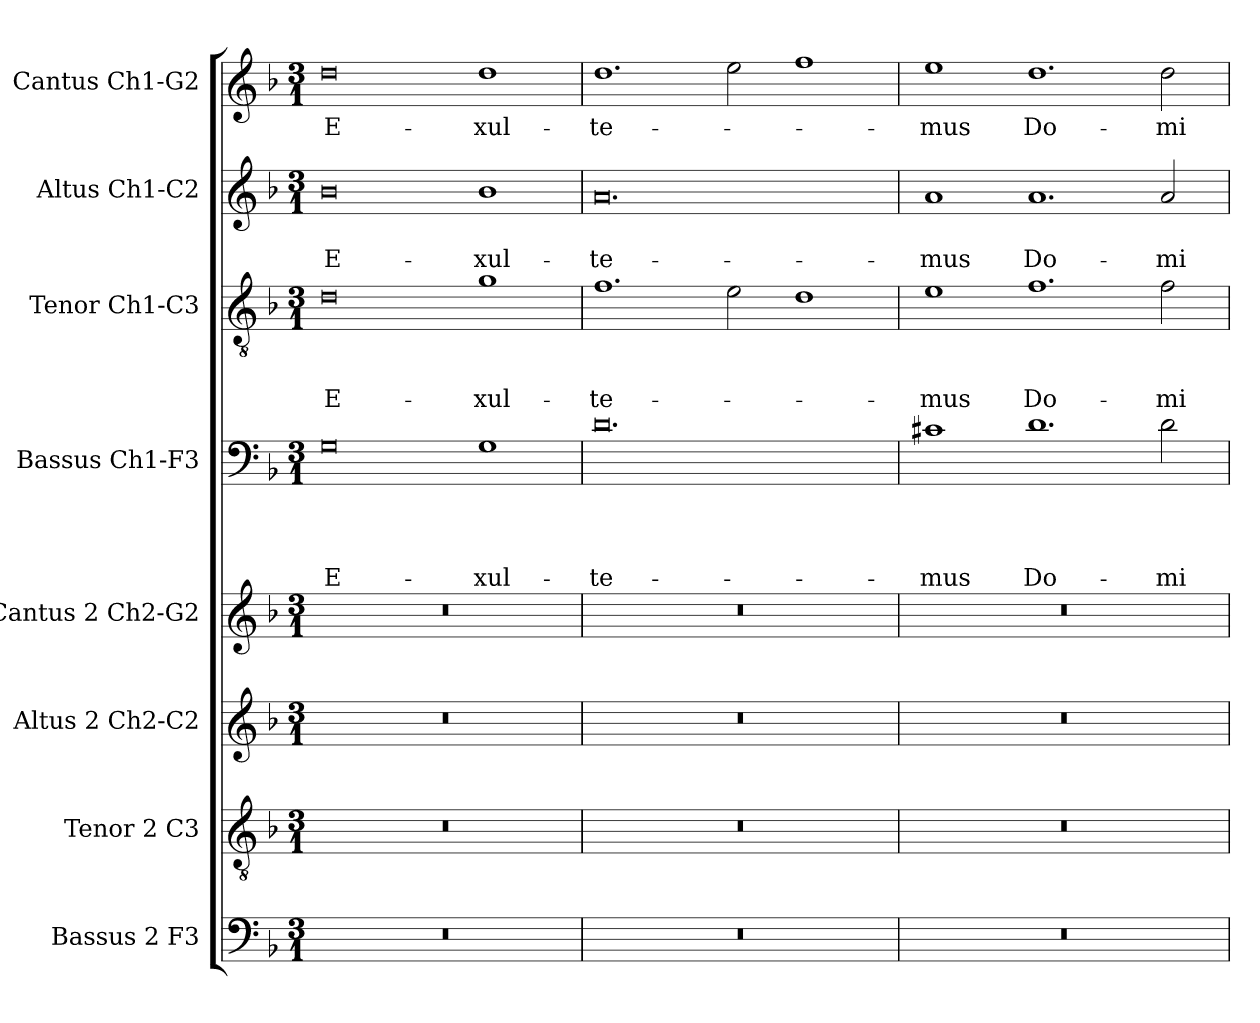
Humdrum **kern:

**kern	**kern	**kern	**kern	**kern	**text	**text	**text	**text	**kern	**text	**text	**text	**kern	**text	**text	**kern	**text
*part8	*part7	*part6	*part5	*part4	*part4	*part4	*part4	*part4	*part3	*part3	*part3	*part3	*part2	*part2	*part2	*part1	*part1
*staff8	*staff7	*staff6	*staff5	*staff4	*staff4	*staff4	*staff4	*staff4	*staff3	*staff3	*staff3	*staff3	*staff2	*staff2	*staff2	*staff1	*staff1
*I"Bassus 2 F3	*I"Tenor 2 C3	*I"Altus 2 Ch2-C2	*I"Cantus 2 Ch2-G2	*I"Bassus  Ch1-F3	*	*	*	*	*I"Tenor Ch1-C3	*	*	*	*I"Altus  Ch1-C2	*	*	*I"Cantus Ch1-G2	*
*I'B2	*I'T2	*I'A2	*I'C2	*I'B	*	*	*	*	*I'T	*	*	*	*I'A	*	*	*I'C	*
*clefF4	*clefGv2	*clefG2	*clefG2	*clefF4	*	*	*	*	*clefGv2	*	*	*	*clefG2	*	*	*clefG2	*
*k[b-]	*k[b-]	*k[b-]	*k[b-]	*k[b-]	*	*	*	*	*k[b-]	*	*	*	*k[b-]	*	*	*k[b-]	*
*F:	*F:	*F:	*F:	*F:	*	*	*	*	*F:	*	*	*	*F:	*	*	*F:	*
*M3/1	*M3/1	*M3/1	*M3/1	*M3/1	*	*	*	*	*M3/1	*	*	*	*M3/1	*	*	*M3/1	*
=1	=1	=1	=1	=1	=1	=1	=1	=1	=1	=1	=1	=1	=1	=1	=1	=1	=1
!	!	!	!	!	!	!	!	!LO:LY:b	!	!	!	!LO:LY:b	!	!	!LO:LY:b	!	!LO:LY:b
0.r	0.r	0.r	0.r	0G	.	.	.	E-	0d	.	.	E-	0b-	.	E-	0dd	E-
!	!	!	!	!	!	!	!	!LO:LY:b	!	!	!	!LO:LY:b	!	!	!LO:LY:b	!	!LO:LY:b
.	.	.	.	1G	.	.	.	-xul-	1g	.	.	-xul-	1b-	.	-xul-	1dd	-xul-
=2	=2	=2	=2	=2	=2	=2	=2	=2	=2	=2	=2	=2	=2	=2	=2	=2	=2
!	!	!	!	!	!	!	!	!LO:LY:b	!	!	!	!LO:LY:b	!	!	!LO:LY:b	!	!LO:LY:b
0.r	0.r	0.r	0.r	0.d	.	.	.	-te-	1.f	.	.	-te-	0.a	.	-te-	1.dd	-te-
.	.	.	.	.	.	.	.	.	2e\	.	.	.	.	.	.	2ee\	.
.	.	.	.	.	.	.	.	.	1d	.	.	.	.	.	.	1ff	.
=3	=3	=3	=3	=3	=3	=3	=3	=3	=3	=3	=3	=3	=3	=3	=3	=3	=3
!	!	!	!	!	!	!	!	!LO:LY:b	!	!	!	!LO:LY:b	!	!	!LO:LY:b	!	!LO:LY:b
0.r	0.r	0.r	0.r	1c#X	.	.	.	-mus	1e	.	.	-mus	1a	.	-mus	1ee	-mus
!	!	!	!	!	!	!	!	!LO:LY:b	!	!	!	!LO:LY:b	!	!	!LO:LY:b	!	!LO:LY:b
.	.	.	.	1.d	.	.	.	Do-	1.f	.	.	Do-	1.a	.	Do-	1.dd	Do-
!	!	!	!	!	!	!	!	!LO:LY:b	!	!	!	!LO:LY:b	!	!	!LO:LY:b	!	!LO:LY:b
.	.	.	.	2d\	.	.	.	-mi-	2f\	.	.	-mi-	2a/	.	-mi-	2dd\	-mi-
=	=	=	=	=	=	=	=	=	=	=	=	=	=	=	=	=	=
*-	*-	*-	*-	*-	*-	*-	*-	*-	*-	*-	*-	*-	*-	*-	*-	*-	*-
